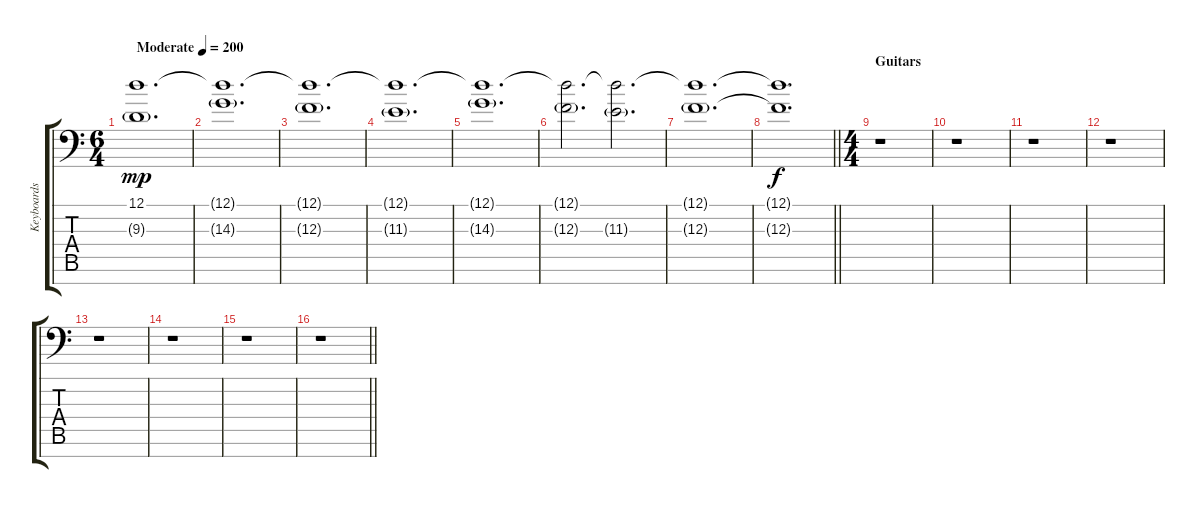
\track ("Keyboards" "Keyboards") {instrument churchorgan}
\staff {score tabs}
\tuning (D4 A3 F3 C3 G2 D2 A1) {hide}
\ts (6 4)
\tempo (200 "Moderate")
\clef f4
\ks c
(12.1 9.3{g}).1{d dy mp volume 4 instrument churchorgan} |
(12.1{t} 14.3{g}).1{d} |
(12.1{t} 12.3{g}).1{d} |
(12.1{t} 11.3{g}).1{d volume 7} |
(12.1{t} 14.3{g}).1{d} |
(12.1{t} 12.3{g}).2{d} (12.1{t} 11.3{g}).2{d} |
(12.1{t} 12.3{g}).1{d} |
\barLineRight lightlight
(12.1{t} 12.3{t}).1{d dy f} |
\ts (4 4)
\section ("" "Guitars")
r.1 |
r.1 |
r.1 |
r.1 |
r.1 |
r.1 |
r.1 |
\barLineRight lightlight
r.1
